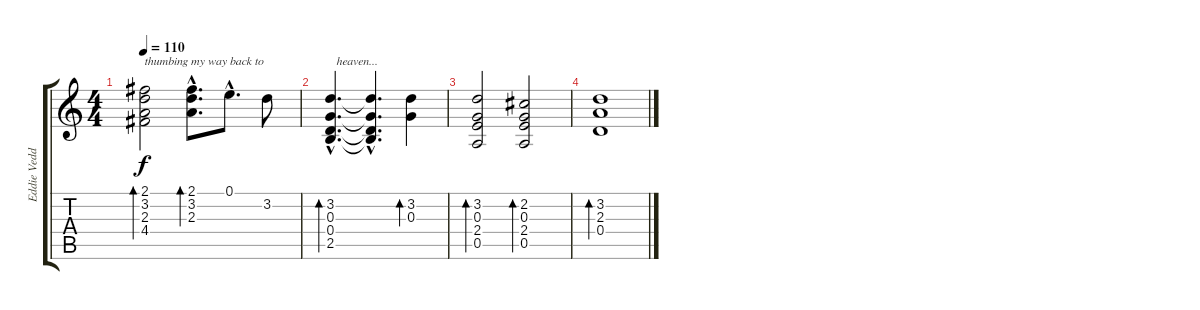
\track ("Eddie Vedder" "Eddie Vedd") {instrument acousticguitarsteel}
\staff {score tabs}
\tuning (E4 B3 G3 D3 A2 E2) {hide}
\ts (4 4)
\tempo 110
\clef g2
\ks c
(2.1 3.2 2.3 4.4).2{bd 120 txt "thumbing my way back to" dy f} (2.1{hac} 3.2{hac} 2.3{hac}).8{d bd 120} 0.1{hac}.8{d} 3.2.8 |
(3.2{hac} 0.3{hac} 0.4{hac} 2.5{hac}).4{d bd 480 txt "  heaven... "} (3.2{hac t} 0.3{hac t} 0.4{hac t} 2.5{hac t}).4{d} (3.2 0.3).4{bd 240} |
(3.2 0.3 2.4 0.5).2{bd 240} (2.2 0.3 2.4 0.5).2{bd 240} |
(3.2 2.3 0.4).1{bd 480}
